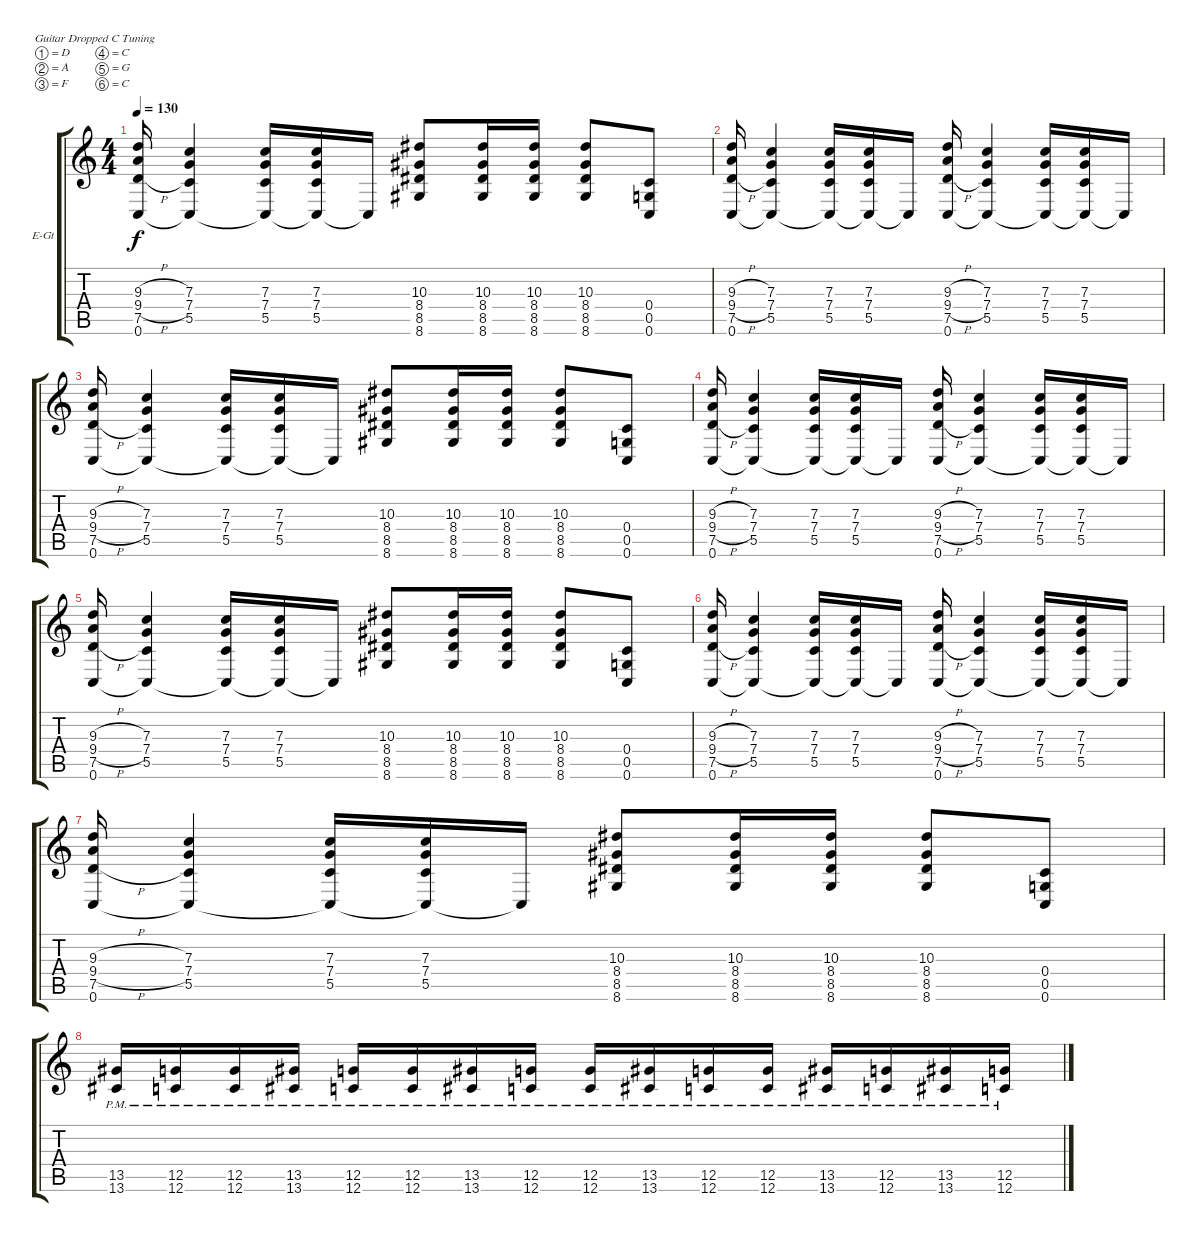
\bracketExtendMode groupsimilarinstruments
\firstSystemTrackNameOrientation horizontal
\otherSystemsTrackNameOrientation horizontal
\track ("Guitar 2" "E-Gt") {instrument distortionguitar}
\staff {score tabs}
\tuning (D4 A3 F3 C3 G2 C2)
\ts (4 4)
\tempo 130
\clef g2
\scale
0.333333
\ks c
(9.3{h} 9.4{h} 7.5{h} 0.6).16{dy f} (5.5 7.4 7.3 0.6{t}).4 (7.3 7.4 5.5 0.6{t}).16 (7.3 7.4 5.5 0.6{t}).16 0.6{t}.16 (8.6 8.5 8.4 10.3).8 (8.6 8.5 8.4 10.3).16 (8.6 8.5 8.4 10.3).16 (8.6 8.5 8.4 10.3).8 (0.5 0.6 0.4).8 |
\scale
0.333333 (9.3{h} 9.4{h} 7.5{h} 0.6).16 (5.5 7.4 7.3 0.6{t}).4 (7.3 7.4 5.5 0.6{t}).16 (7.3 7.4 5.5 0.6{t}).16 0.6{t}.16 (9.3{h} 9.4{h} 7.5{h} 0.6).16 (5.5 7.4 7.3 0.6{t}).4 (7.3 7.4 5.5 0.6{t}).16 (7.3 7.4 5.5 0.6{t}).16 0.6{t}.16 |
\scale
0.333333 (9.3{h} 9.4{h} 7.5{h} 0.6).16 (5.5 7.4 7.3 0.6{t}).4 (7.3 7.4 5.5 0.6{t}).16 (7.3 7.4 5.5 0.6{t}).16 0.6{t}.16 (8.6 8.5 8.4 10.3).8 (8.6 8.5 8.4 10.3).16 (8.6 8.5 8.4 10.3).16 (8.6 8.5 8.4 10.3).8 (0.5 0.6 0.4).8 |
\scale
0.333333 (9.3{h} 9.4{h} 7.5{h} 0.6).16 (5.5 7.4 7.3 0.6{t}).4 (7.3 7.4 5.5 0.6{t}).16 (7.3 7.4 5.5 0.6{t}).16 0.6{t}.16 (9.3{h} 9.4{h} 7.5{h} 0.6).16 (5.5 7.4 7.3 0.6{t}).4 (7.3 7.4 5.5 0.6{t}).16 (7.3 7.4 5.5 0.6{t}).16 0.6{t}.16 |
\scale
0.333333 (9.3{h} 9.4{h} 7.5{h} 0.6).16 (5.5 7.4 7.3 0.6{t}).4 (7.3 7.4 5.5 0.6{t}).16 (7.3 7.4 5.5 0.6{t}).16 0.6{t}.16 (8.6 8.5 8.4 10.3).8 (8.6 8.5 8.4 10.3).16 (8.6 8.5 8.4 10.3).16 (8.6 8.5 8.4 10.3).8 (0.5 0.6 0.4).8 |
\scale
0.333333 (9.3{h} 9.4{h} 7.5{h} 0.6).16 (5.5 7.4 7.3 0.6{t}).4 (7.3 7.4 5.5 0.6{t}).16 (7.3 7.4 5.5 0.6{t}).16 0.6{t}.16 (9.3{h} 9.4{h} 7.5{h} 0.6).16 (5.5 7.4 7.3 0.6{t}).4 (7.3 7.4 5.5 0.6{t}).16 (7.3 7.4 5.5 0.6{t}).16 0.6{t}.16 |
\scale
0.333333 (9.3{h} 9.4{h} 7.5{h} 0.6).16 (5.5 7.4 7.3 0.6{t}).4 (7.3 7.4 5.5 0.6{t}).16 (7.3 7.4 5.5 0.6{t}).16 0.6{t}.16 (8.6 8.5 8.4 10.3).8 (8.6 8.5 8.4 10.3).16 (8.6 8.5 8.4 10.3).16 (8.6 8.5 8.4 10.3).8 (0.5 0.6 0.4).8 |
\scale
0.333333 (13.6{pm} 13.5{pm}).16 (12.6{pm} 12.5{pm}).16 (12.6{pm} 12.5{pm}).16 (13.6{pm} 13.5{pm}).16 (12.6{pm} 12.5{pm}).16 (12.6{pm} 12.5{pm}).16 (13.6{pm} 13.5{pm}).16 (12.6{pm} 12.5{pm}).16 (12.6{pm} 12.5{pm}).16 (13.6{pm} 13.5{pm}).16 (12.6{pm} 12.5{pm}).16 (12.6{pm} 12.5{pm}).16 (13.6{pm} 13.5{pm}).16 (12.6{pm} 12.5{pm}).16 (13.6{pm} 13.5{pm}).16 (12.6{pm} 12.5{pm}).16
